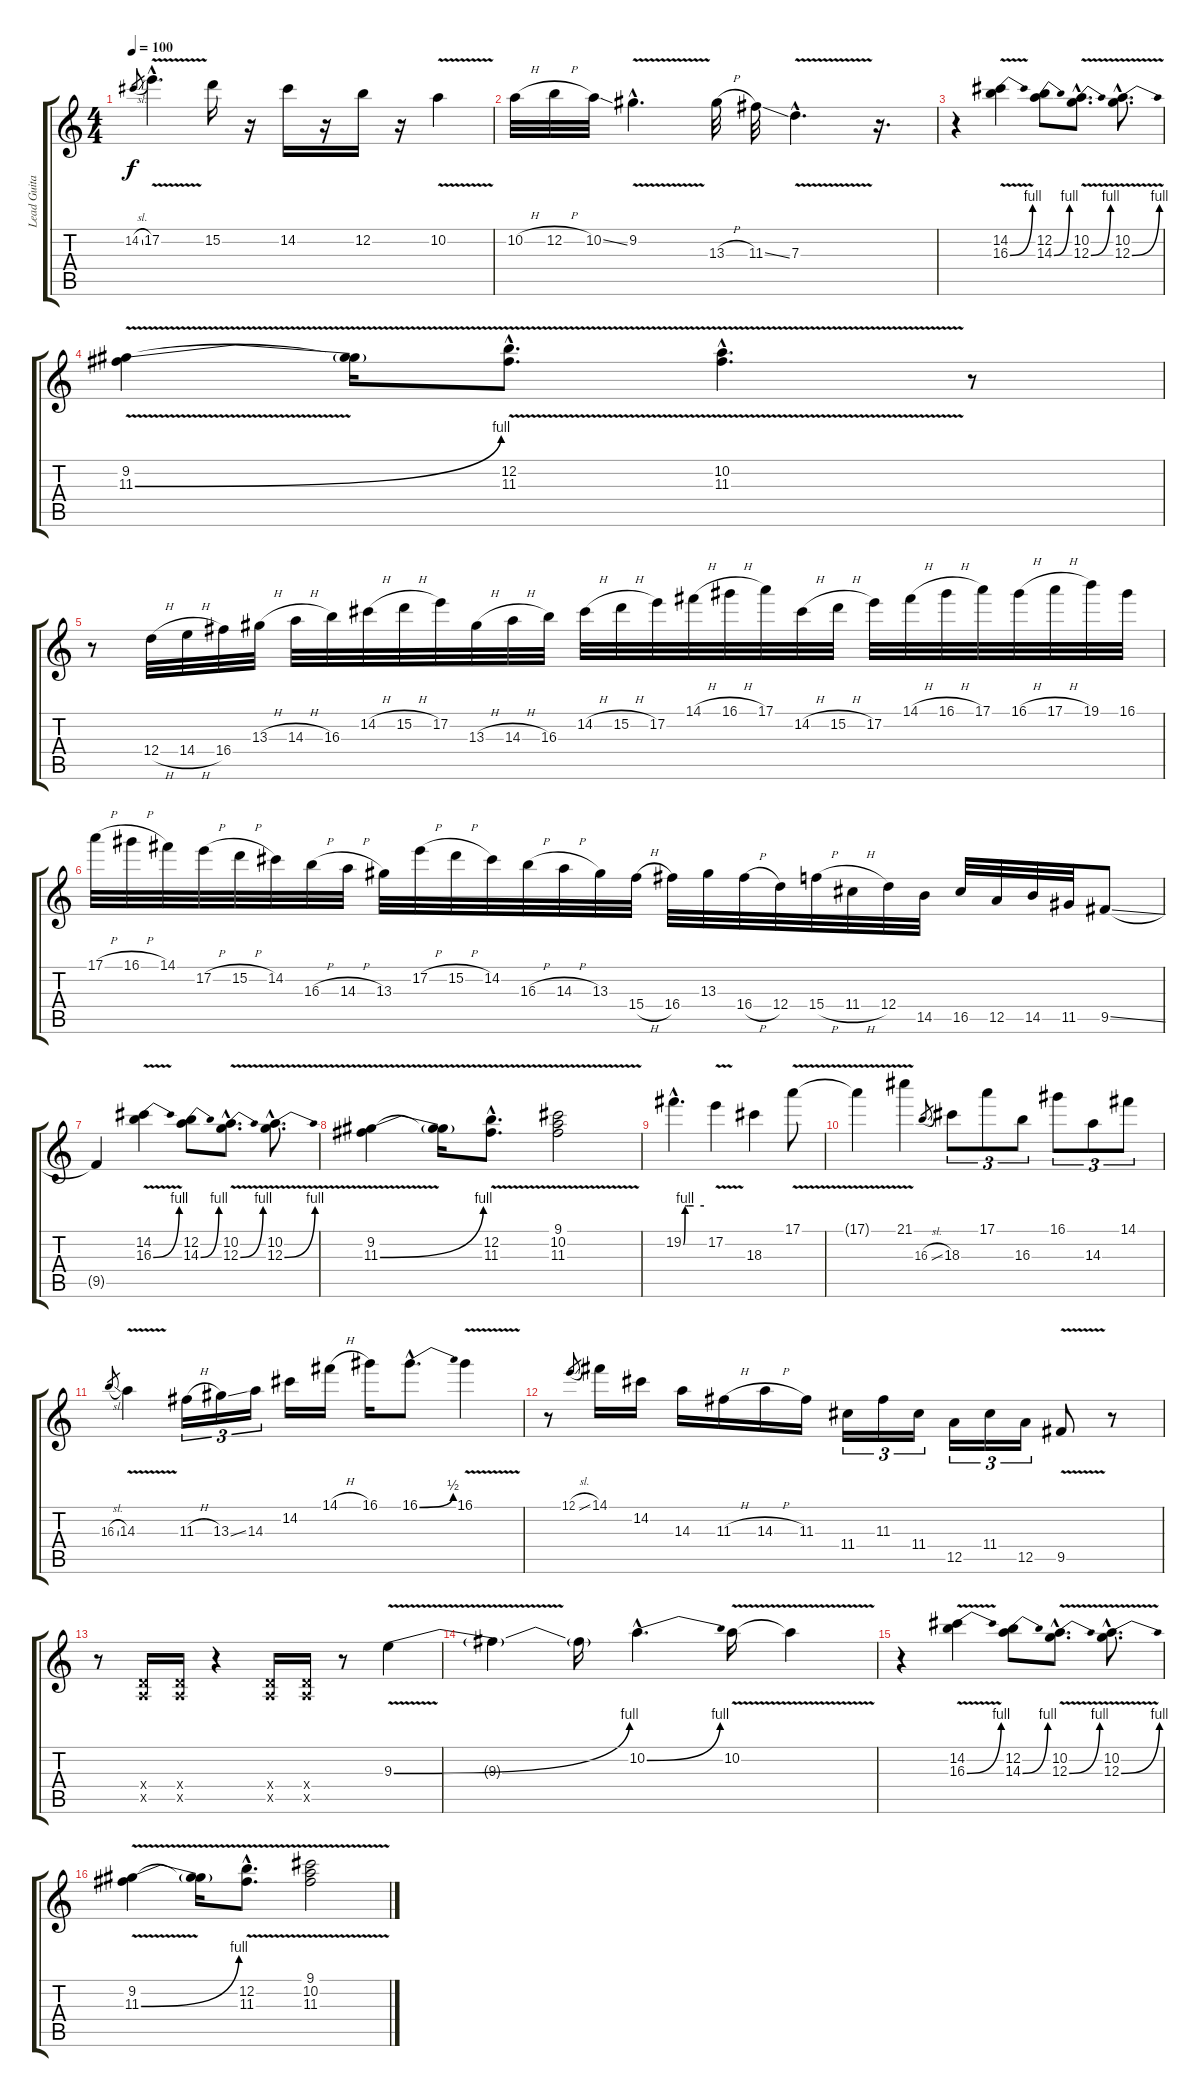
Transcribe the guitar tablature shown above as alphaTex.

\track ("Lead Guitar-right ch." "Lead Guita") {instrument distortionguitar}
\staff {score tabs}
\tuning (E4 B3 G3 D3 A2 E2) {hide}
\ts (4 4)
\tempo 100
\clef g2
\ks c
14.2{sl}.8{gr dy f} 17.2{v hac}.4{d} 15.2.16 r.16 14.2.16 r.16 12.2.16 r.16 10.2{v}.4 |
10.2{h}.32 12.2{h}.32 10.2{ss}.32 9.2{v hac}.4{d} 13.3{h}.32 11.3{ss}.32 7.3{v hac}.4{d} r.16{d} |
r.4 (14.2 16.3{be (bend 0 0 60 4) v}).4 (12.2 14.3{be (bend 0 0 60 4)}).8 (10.2{hac} 12.3{be (bend 0 0 60 4) v hac}).8{d} (10.2{hac} 12.3{be (bend 0 0 60 4) v hac}).8{d} |
(9.2 11.3{be (bend 0 0 60 4) v}).4 (9.2{t} 11.3{t}).16 (12.2{v hac} 11.3{v hac}).8{d} (10.2{v hac} 11.3{v hac}).4{d} r.8 |
r.8 12.4{h}.32 14.4{h}.32 16.4.32 13.3{h}.32 14.3{h}.32 16.3.32 14.2{h}.32 15.2{h}.32 17.2.32 13.3{h}.32 14.3{h}.32 16.3.32 14.2{h}.32 15.2{h}.32 17.2.32 14.1{h}.32 16.1{h}.32 17.1.32 14.2{h}.32 15.2{h}.32 17.2.32 14.1{h}.32 16.1{h}.32 17.1.32 16.1{h}.32 17.1{h}.32 19.1.32 16.1.32 |
17.1{h}.32 16.1{h}.32 14.1.32 17.2{h}.32 15.2{h}.32 14.2.32 16.3{h}.32 14.3{h}.32 13.3.32 17.2{h}.32 15.2{h}.32 14.2.32 16.3{h}.32 14.3{h}.32 13.3.32 15.4{h}.32 16.4.32 13.3.32 16.4{h}.32 12.4.32 15.4{h}.32 11.4{h}.32 12.4.32 14.5.32 16.5.32 12.5.32 14.5.32 11.5.32 9.5{ss}.8 |
9.5{t}.4 (14.2 16.3{be (bend 0 0 60 4) v}).4 (12.2 14.3{be (bend 0 0 60 4)}).8 (10.2{hac} 12.3{be (bend 0 0 60 4) v hac}).8{d} (10.2{hac} 12.3{be (bend 0 0 60 4) v hac}).8{d} |
(9.2 11.3{be (bend 0 0 60 4) v}).4 (9.2{t} 11.3{t}).16 (12.2{v hac} 11.3{v hac}).8{d} (9.1{v} 10.2{v} 11.3{v}).2 |
19.2{be (custom 0 0 5 4 10 4 15 4 30 4 60 4) hac}.4{d} 17.2{v}.4 18.3.4 17.1{v}.8 |
17.1{t}.4 21.1{v}.4 16.3{sl}.8{gr} 18.3.8{tu (3 2)} 17.1.8{tu (3 2)} 16.3.8{tu (3 2)} 16.1.8{tu (3 2)} 14.3.8{tu (3 2)} 14.1.8{tu (3 2)} |
16.3{sl}.8{gr} 14.3{v}.4 11.3{h}.16{tu (3 2)} 13.3{ss}.16{tu (3 2)} 14.3.16{tu (3 2)} 14.2.16 14.1{h}.16 16.1.16 16.1{be (bend 0 0 60 2) hac}.8{d} 16.1{v}.4 |
r.8 12.1{sl}.8{gr} 14.1.16 14.2.16 14.3.16 11.3{h}.16 14.3{h}.16 11.3.16 11.4.16{tu (3 2)} 11.3.16{tu (3 2)} 11.4.16{tu (3 2)} 12.5.16{tu (3 2)} 11.4.16{tu (3 2)} 12.5.16{tu (3 2)} 9.5{v}.8 r.8 |
r.8 (0.4{x} 0.5{x}).16 (0.4{x} 0.5{x}).16 r.4 (0.4{x} 0.5{x}).16 (0.4{x} 0.5{x}).16 r.8 9.3{be (bend 0 0 60 4) v}.4 |
9.3{t}.4 9.3{t}.16 10.2{be (bend 0 0 60 4) hac}.4{d} 10.2{v}.16 10.2{t}.4 |
r.4 (14.2 16.3{be (bend 0 0 60 4) v}).4 (12.2 14.3{be (bend 0 0 60 4)}).8 (10.2{hac} 12.3{be (bend 0 0 60 4) v hac}).8{d} (10.2{hac} 12.3{be (bend 0 0 60 4) v hac}).8{d} |
(9.2 11.3{be (bend 0 0 60 4) v}).4 (9.2{t} 11.3{t}).16 (12.2{v hac} 11.3{v hac}).8{d} (9.1{v} 10.2{v} 11.3{v}).2
